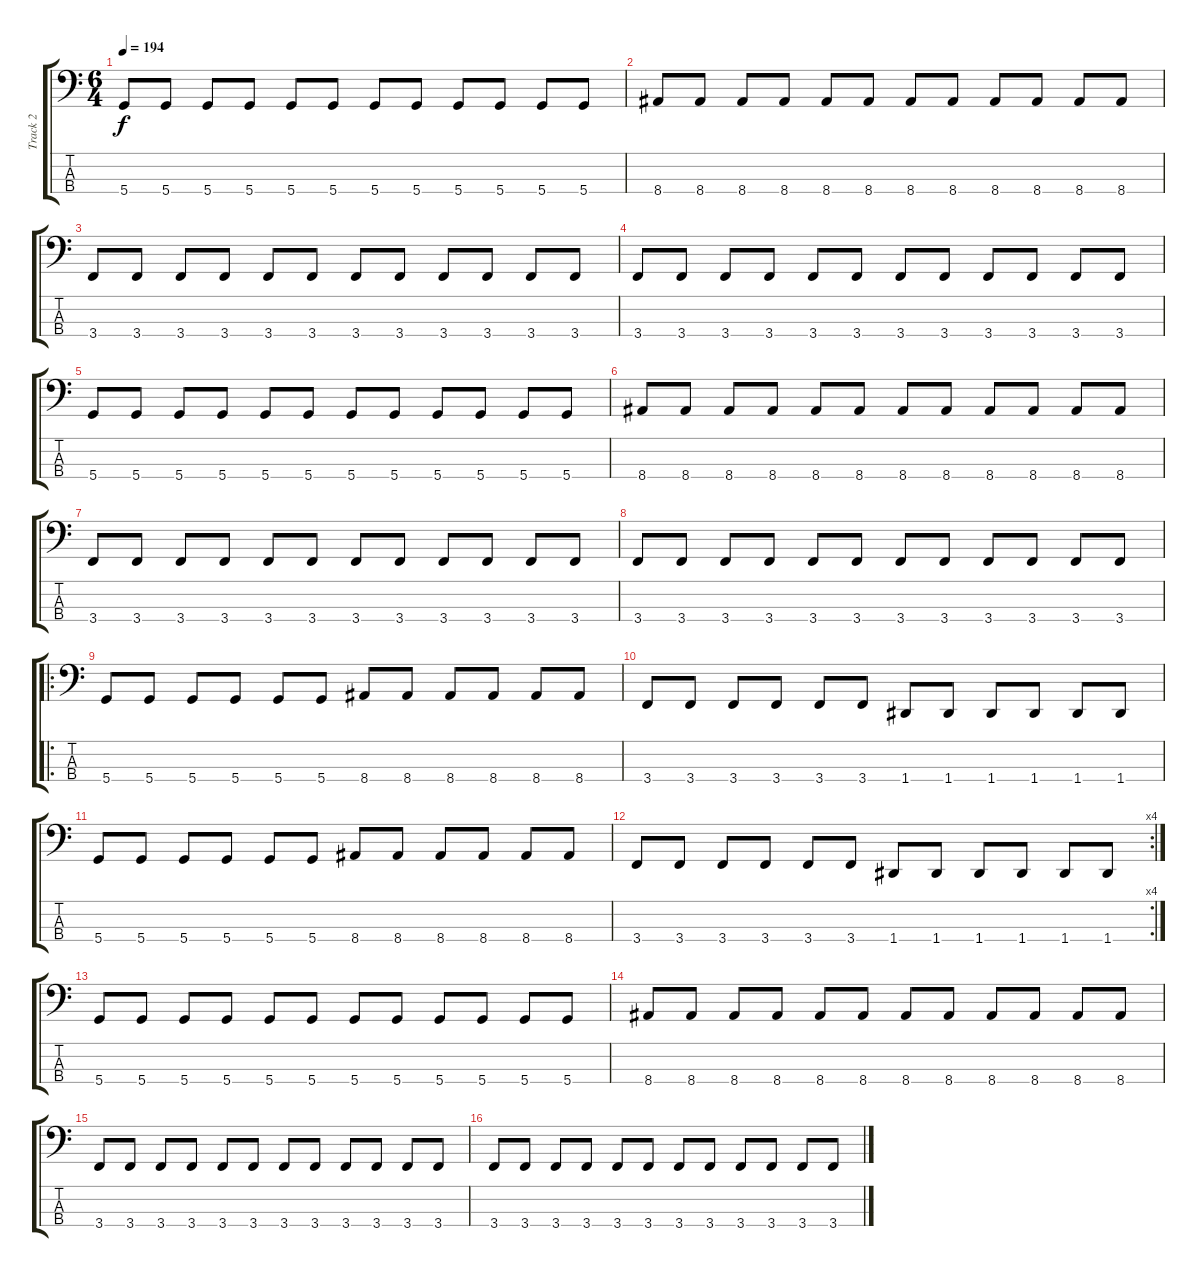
\track ("Track 2" "Track 2") {instrument electricbassfinger}
\staff {score tabs}
\tuning (F2 C2 G1 D1) {hide}
\ts (6 4)
\tempo 194
\clef f4
\ks c
5.4.8{dy f} 5.4.8 5.4.8 5.4.8 5.4.8 5.4.8 5.4.8 5.4.8 5.4.8 5.4.8 5.4.8 5.4.8 |
8.4.8 8.4.8 8.4.8 8.4.8 8.4.8 8.4.8 8.4.8 8.4.8 8.4.8 8.4.8 8.4.8 8.4.8 |
3.4.8 3.4.8 3.4.8 3.4.8 3.4.8 3.4.8 3.4.8 3.4.8 3.4.8 3.4.8 3.4.8 3.4.8 |
3.4.8 3.4.8 3.4.8 3.4.8 3.4.8 3.4.8 3.4.8 3.4.8 3.4.8 3.4.8 3.4.8 3.4.8 |
5.4.8 5.4.8 5.4.8 5.4.8 5.4.8 5.4.8 5.4.8 5.4.8 5.4.8 5.4.8 5.4.8 5.4.8 |
8.4.8 8.4.8 8.4.8 8.4.8 8.4.8 8.4.8 8.4.8 8.4.8 8.4.8 8.4.8 8.4.8 8.4.8 |
3.4.8 3.4.8 3.4.8 3.4.8 3.4.8 3.4.8 3.4.8 3.4.8 3.4.8 3.4.8 3.4.8 3.4.8 |
3.4.8 3.4.8 3.4.8 3.4.8 3.4.8 3.4.8 3.4.8 3.4.8 3.4.8 3.4.8 3.4.8 3.4.8 |
\ro
5.4.8 5.4.8 5.4.8 5.4.8 5.4.8 5.4.8 8.4.8 8.4.8 8.4.8 8.4.8 8.4.8 8.4.8 |
3.4.8 3.4.8 3.4.8 3.4.8 3.4.8 3.4.8 1.4.8 1.4.8 1.4.8 1.4.8 1.4.8 1.4.8 |
5.4.8 5.4.8 5.4.8 5.4.8 5.4.8 5.4.8 8.4.8 8.4.8 8.4.8 8.4.8 8.4.8 8.4.8 |
\rc 4
3.4.8 3.4.8 3.4.8 3.4.8 3.4.8 3.4.8 1.4.8 1.4.8 1.4.8 1.4.8 1.4.8 1.4.8 |
5.4.8 5.4.8 5.4.8 5.4.8 5.4.8 5.4.8 5.4.8 5.4.8 5.4.8 5.4.8 5.4.8 5.4.8 |
8.4.8 8.4.8 8.4.8 8.4.8 8.4.8 8.4.8 8.4.8 8.4.8 8.4.8 8.4.8 8.4.8 8.4.8 |
3.4.8 3.4.8 3.4.8 3.4.8 3.4.8 3.4.8 3.4.8 3.4.8 3.4.8 3.4.8 3.4.8 3.4.8 |
3.4.8 3.4.8 3.4.8 3.4.8 3.4.8 3.4.8 3.4.8 3.4.8 3.4.8 3.4.8 3.4.8 3.4.8
